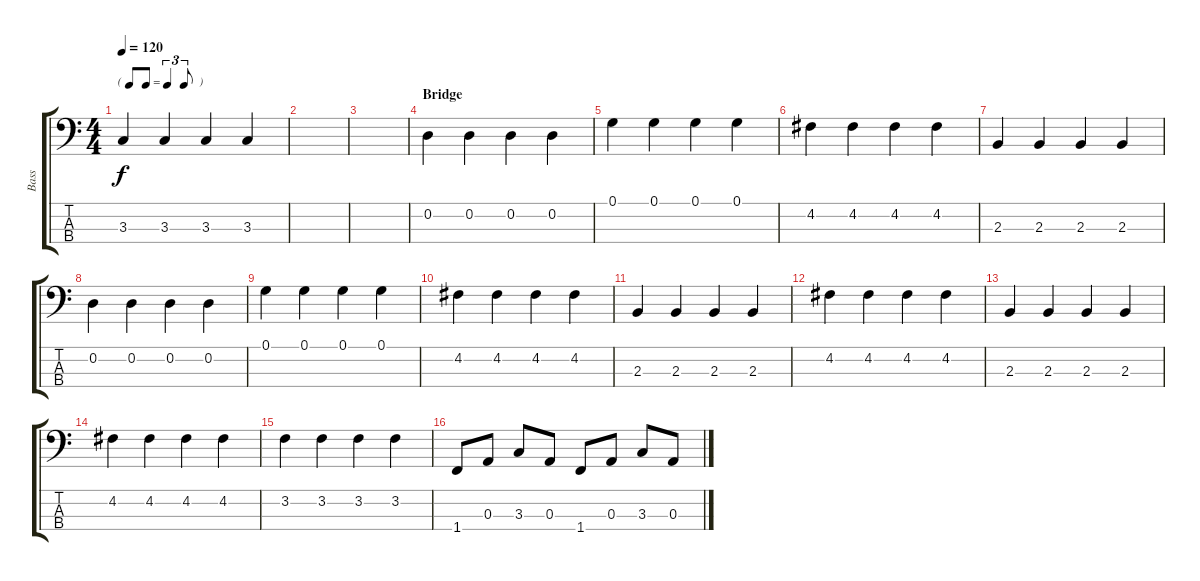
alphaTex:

\track ("Bass" "Bass") {instrument electricbassfinger}
\staff {score tabs}
\tuning (G2 D2 A1 E1) {hide}
\ts (4 4)
\tf triplet8th
\tempo 120
\clef f4
\ks c
3.3.4{dy f} 3.3.4 3.3.4 3.3.4 |
|
|
\section ("" "Bridge")
0.2.4 0.2.4 0.2.4 0.2.4 |
0.1.4 0.1.4 0.1.4 0.1.4 |
4.2.4 4.2.4 4.2.4 4.2.4 |
2.3.4 2.3.4 2.3.4 2.3.4 |
0.2.4 0.2.4 0.2.4 0.2.4 |
0.1.4 0.1.4 0.1.4 0.1.4 |
4.2.4 4.2.4 4.2.4 4.2.4 |
2.3.4 2.3.4 2.3.4 2.3.4 |
4.2.4 4.2.4 4.2.4 4.2.4 |
2.3.4 2.3.4 2.3.4 2.3.4 |
4.2.4 4.2.4 4.2.4 4.2.4 |
3.2.4 3.2.4 3.2.4 3.2.4 |
1.4.8 0.3.8 3.3.8 0.3.8 1.4.8 0.3.8 3.3.8 0.3.8
